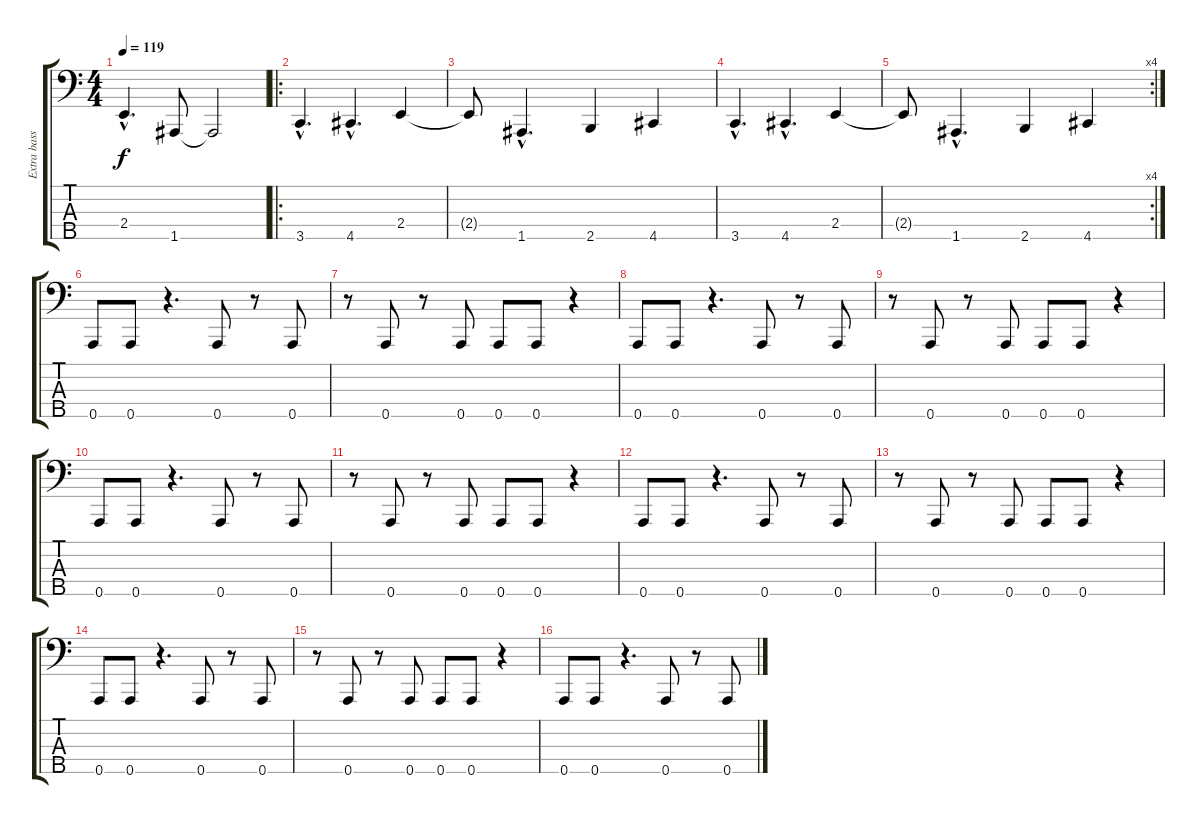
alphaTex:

\track ("Extra bass" "Extra bass") {instrument electricbassfinger}
\staff {score tabs}
\tuning (F2 C2 G1 D1 A0) {hide}
\ts (4 4)
\tempo 119
\clef f4
\ks c
2.4{hac}.4{d dy f} 1.5.8 1.5{t}.2 |
\ro
3.5{hac}.4{d} 4.5{hac}.4{d} 2.4.4 |
2.4{t}.8 1.5{hac}.4{d} 2.5.4 4.5.4 |
3.5{hac}.4{d} 4.5{hac}.4{d} 2.4.4 |
\rc 4
2.4{t}.8 1.5{hac}.4{d} 2.5.4 4.5.4 |
0.5.8 0.5.8 r.4{d} 0.5.8 r.8 0.5.8 |
r.8 0.5.8 r.8 0.5.8 0.5.8 0.5.8 r.4 |
0.5.8 0.5.8 r.4{d} 0.5.8 r.8 0.5.8 |
r.8 0.5.8 r.8 0.5.8 0.5.8 0.5.8 r.4 |
0.5.8 0.5.8 r.4{d} 0.5.8 r.8 0.5.8 |
r.8 0.5.8 r.8 0.5.8 0.5.8 0.5.8 r.4 |
0.5.8 0.5.8 r.4{d} 0.5.8 r.8 0.5.8 |
r.8 0.5.8 r.8 0.5.8 0.5.8 0.5.8 r.4 |
0.5.8 0.5.8 r.4{d} 0.5.8 r.8 0.5.8 |
r.8 0.5.8 r.8 0.5.8 0.5.8 0.5.8 r.4 |
0.5.8 0.5.8 r.4{d} 0.5.8 r.8 0.5.8
